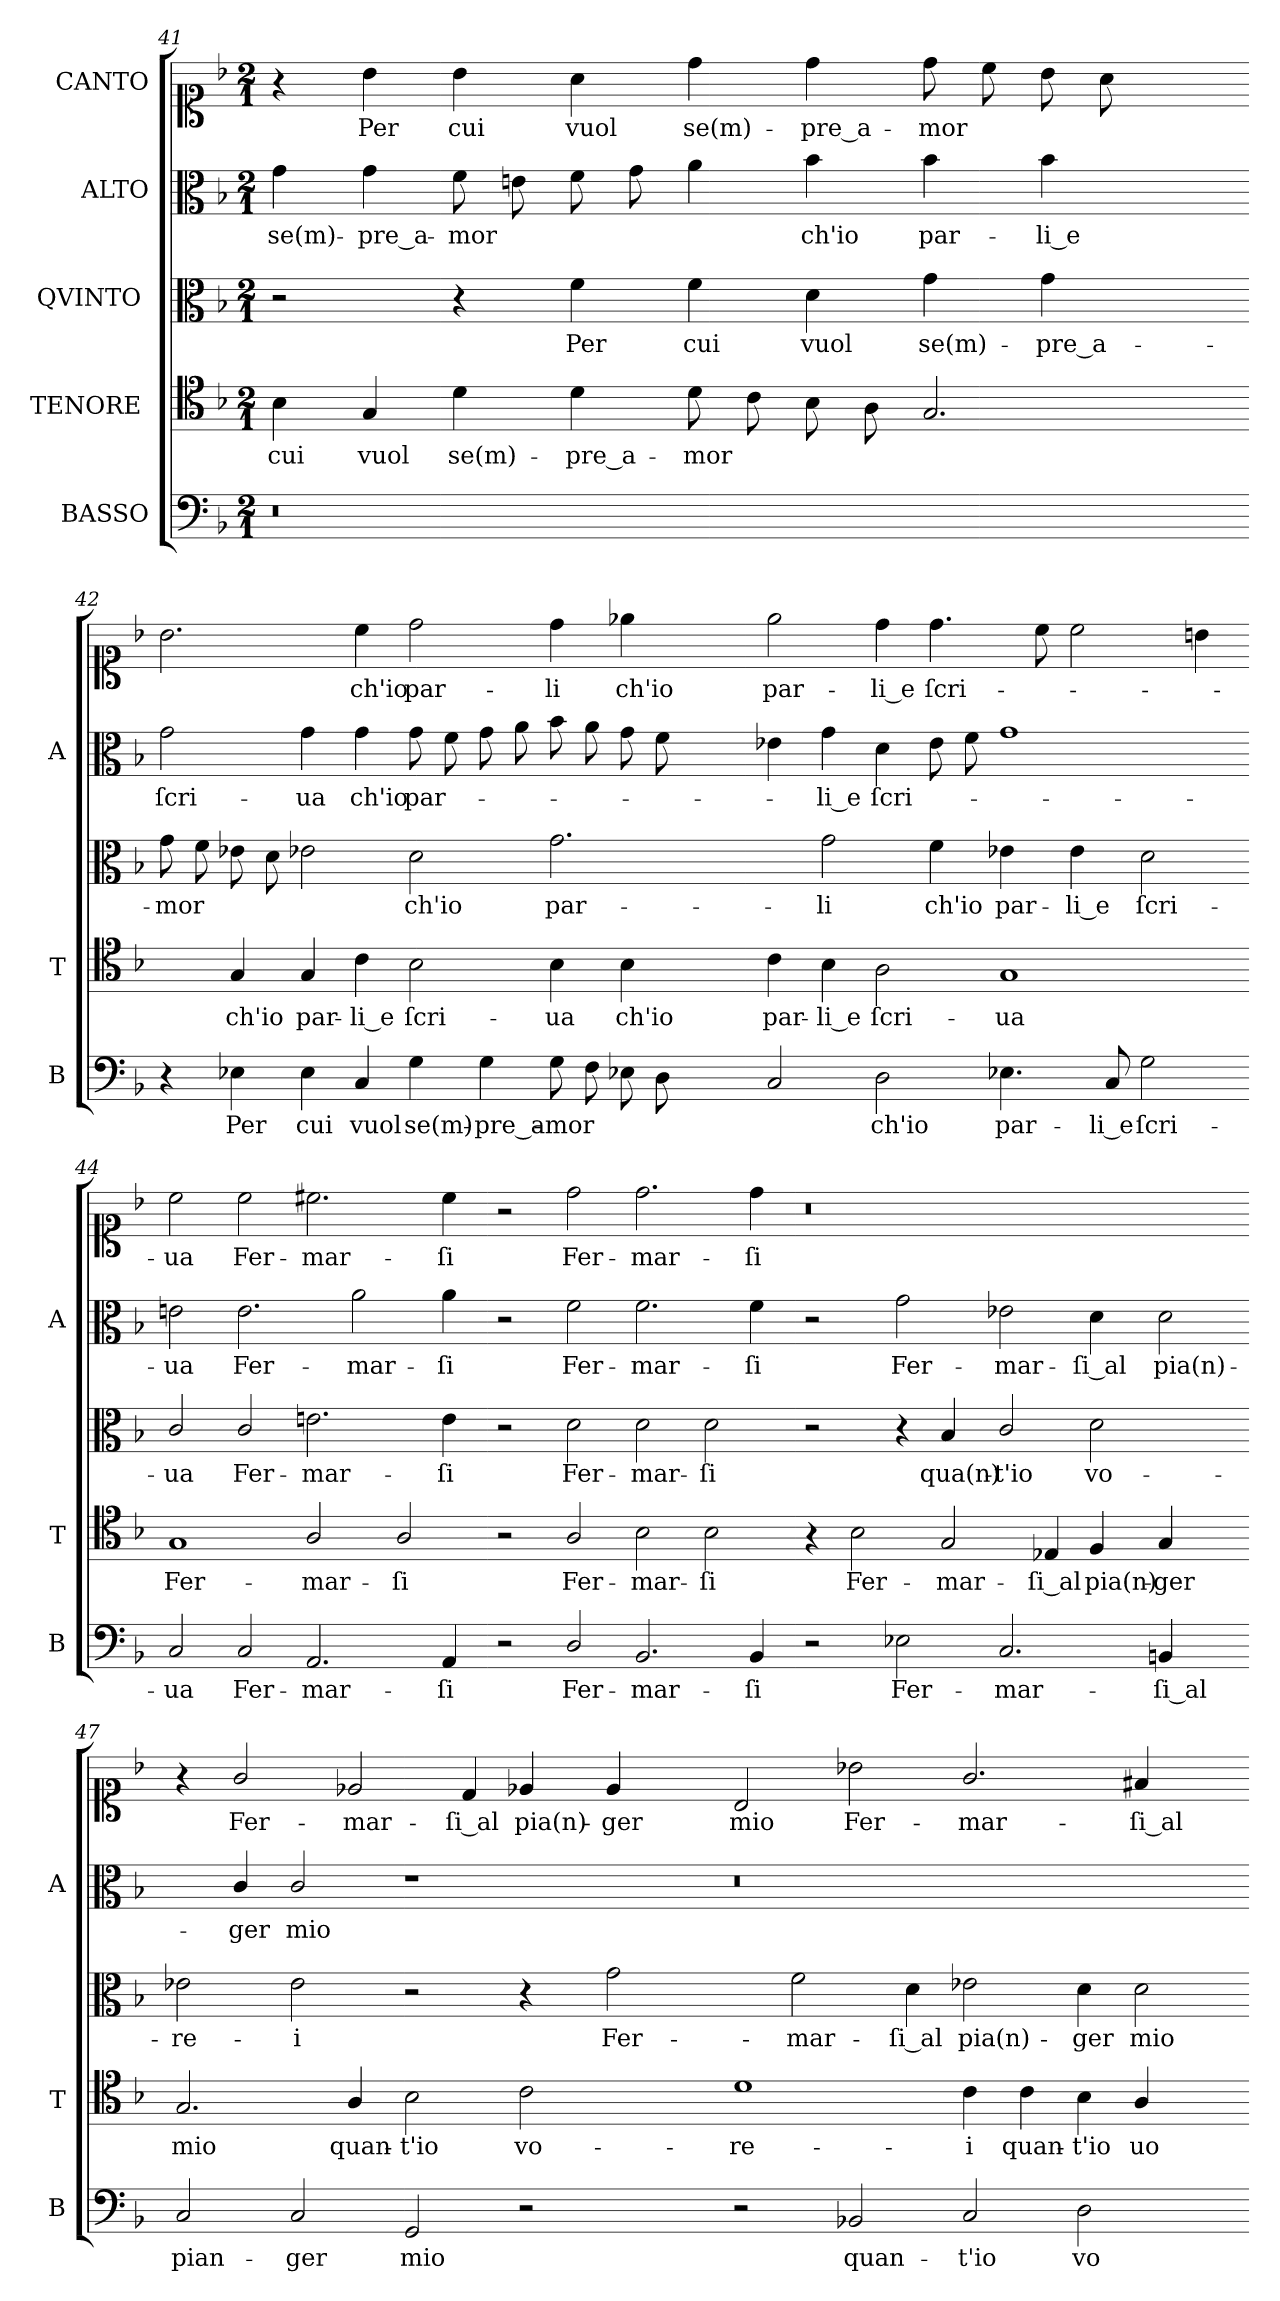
**kern	**text	**kern	**text	**kern	**text	**kern	**text	**kern	**text
*part5	*part5	*part4	*part4	*part3	*part3	*part2	*part2	*part1	*part1
*staff5	*staff5	*staff4	*staff4	*staff3	*staff3	*staff2	*staff2	*staff1	*staff1
*I"BASSO	*	*I"TENORE 	*	*I"QVINTO 	*	*I"ALTO	*	*I"CANTO	*
*I'B	*	*I'T	*	*	*	*I'A	*	*	*
*clefF4	*	*clefC4	*	*clefC3	*	*clefC3	*	*clefC1	*
*k[b-]	*	*k[b-]	*	*k[b-]	*	*k[b-]	*	*k[b-]	*
*M2/1	*	*M2/1	*	*M2/1	*	*M2/1	*	*M2/1	*
=41	=41	=41	=41	=41	=41	=41	=41	=41	=41
0r	.	4B-\	cui	2r	.	4g\	se(m)-	4r	.
.	.	4G/	vuol	.	.	4g\	-pre_a-	4b-\	Per
.	.	4d\	se(m)-	4r	.	8f\	-mor	4b-\	cui
.	.	.	.	.	.	8en\	.	.	.
.	.	4d\	-pre_a-	4f\	Per	8f\	.	4a\	vuol
.	.	.	.	.	.	8g\	.	.	.
.	.	8d\	-mor	4f\	cui	4a\	.	4dd\	se(m)-
.	.	8c\	.	.	.	.	.	.	.
.	.	8B-\	.	4d\	vuol	4b-\	ch'io	4dd\	-pre_a-
.	.	8A\	.	.	.	.	.	.	.
.	.	2.G/	.	4g\	se(m)-	4b-\	par-	8dd\	-mor
.	.	.	.	.	.	.	.	8cc\	.
.	.	.	.	4g\	-pre_a-	4b-\	-li_e	8b-\	.
.	.	.	.	.	.	.	.	8a\	.
4ryy	.	.	.	4ryy	.	4ryy	.	4ryy	.
=42-	=42-	=42-	=42-	=42-	=42-	=42-	=42-	=42-	=42-
4r	.	4ryy	.	8g\	-mor	2g\	ſcri-	2.b-\	.
.	.	.	.	8f\	.	.	.	.	.
4E-X\	Per	4G/	ch'io	8e-X\	.	.	.	.	.
.	.	.	.	8d\	.	.	.	.	.
4E-\	cui	4G/	par-	2e-X\	.	4g\	-ua	.	.
4C/	vuol	4c\	-li_e	.	.	4g\	ch'io	4cc\	ch'io
4G\	se(m)-	2B-\	ſcri-	2d\	ch'io	8g\	par-	2dd\	par-
.	.	.	.	.	.	8f\	.	.	.
4G\	-pre_a-	.	.	.	.	8g\	.	.	.
.	.	.	.	.	.	8a\	.	.	.
8G\	-mor	4B-\	-ua	2.g\	par-	8b-\	.	4dd\	-li
8F\	.	.	.	.	.	8a\	.	.	.
8E-X\	.	4B-\	ch'io	.	.	8g\	.	4ee-X\	ch'io
8D\	.	.	.	.	.	8f\	.	.	.
4ryy	.	4ryy	.	.	.	4ryy	.	4ryy	.
=43-	=43-	=43-	=43-	=43-	=43-	=43-	=43-	=43-	=43-
2C/	.	4c\	par-	4ryy	.	4e-X\	.	2ee-\	par-
.	.	4B-\	-li_e	2g\	-li	4g\	-li_e	.	.
2D\	ch'io	2A\	ſcri-	.	.	4d\	ſcri-	4dd\	-li_e
.	.	.	.	4f\	ch'io	8e-\	.	4.dd\	ſcri-
.	.	.	.	.	.	8f\	.	.	.
4.E-X\	par-	1G	-ua	4e-X\	par-	1g	.	.	.
.	.	.	.	.	.	.	.	8cc\	.
.	.	.	.	4e-\	-li_e	.	.	2cc\	.
8C/	-li_e	.	.	.	.	.	.	.	.
2G\	ſcri-	.	.	2d\	ſcri-	.	.	.	.
.	.	.	.	.	.	.	.	4bn\	.
=44-	=44-	=44-	=44-	=44-	=44-	=44-	=44-	=44-	=44-
2C/	-ua	1G	Fer-	2c/	-ua	2en\	-ua	2cc\	-ua
2C/	Fer-	.	.	2c/	Fer-	2.e\	Fer-	2cc\	Fer-
2.AA/	-mar-	2A/	-mar-	2.en\	-mar-	.	.	2.cc#X\	-mar-
.	.	.	.	.	.	2a\	-mar-	.	.
.	.	2A/	-ſi	.	.	.	.	.	.
4AA/	-ſi	.	.	4e\	-ſi	4a\	-ſi	4cc#\	-ſi
=45-	=45-	=45-	=45-	=45-	=45-	=45-	=45-	=45-	=45-
2r	.	2r	.	2r	.	2r	.	2r	.
2D/	Fer-	2A/	Fer-	2d\	Fer-	2f\	Fer-	2dd\	Fer-
2.BB-/	-mar-	2B-\	-mar-	2d\	-mar-	2.f\	-mar-	2.dd\	-mar-
.	.	2B-\	-ſi	2d\	-ſi	.	.	.	.
4BB-/	-ſi	.	.	.	.	4f\	-ſi	4dd\	-ſi
=46-	=46-	=46-	=46-	=46-	=46-	=46-	=46-	=46-	=46-
2r	.	4r	.	2r	.	2r	.	0r	.
.	.	2B-\	Fer-	.	.	.	.	.	.
2E-X\	Fer-	.	.	4r	.	2g\	Fer-	.	.
.	.	2G/	-mar-	4B-/	qua(n)-	.	.	.	.
2.C/	-mar-	.	.	2c/	-t'io	2e-X\	-mar-	.	.
.	.	4E-X/	-ſi_al	.	.	.	.	.	.
.	.	4F/	pia(n)-	2d\	vo-	4d\	-ſi_al	.	.
4BBn/	-ſi_al	4G/	-ger	.	.	2d\	pia(n)-	.	.
4ryy	.	4ryy	.	4ryy	.	.	.	4ryy	.
=47-	=47-	=47-	=47-	=47-	=47-	=47-	=47-	=47-	=47-
2C/	pian-	2.G/	mio	2e-X\	-re-	4ryy	.	4r	.
.	.	.	.	.	.	4c/	-ger	2g/	Fer-
2C/	-ger	.	.	2e-\	-i	2c/	mio	.	.
.	.	4A/	quan-	.	.	.	.	2e-X/	-mar-
2GG/	mio	2B-\	-t'io	2r	.	1r	.	.	.
.	.	.	.	.	.	.	.	4d/	-ſi_al
2r	.	2c\	vo-	4r	.	.	.	4e-X/	pia(n)-
.	.	.	.	2g\	Fer-	.	.	4e-/	-ger
4ryy	.	4ryy	.	.	.	4ryy	.	4ryy	.
=48-	=48-	=48-	=48-	=48-	=48-	=48-	=48-	=48-	=48-
2r	.	1d	-re-	4ryy	.	0r	.	2B-/	mio
.	.	.	.	2f\	-mar-	.	.	.	.
!	!	!	!	!	!	!	!	!	!LO:LY:i
2BB-X/	quan-	.	.	.	.	.	.	2b-X\	Fer-
.	.	.	.	4d\	-ſi_al	.	.	.	.
!	!	!	!	!	!	!	!	!	!LO:LY:i
2C/	-t'io	4c\	-i	2e-X\	pia(n)-	.	.	2.g/	-mar-
.	.	4c\	quan-	.	.	.	.	.	.
2D\	vo-	4B-\	-t'io	4d\	-ger	.	.	.	.
!	!	!	!	!	!	!	!	!	!LO:LY:i
.	.	4A/	uo-	2d\	mio	.	.	4f#X/	-ſi_al
4ryy	.	4ryy	.	.	.	4ryy	.	4ryy	.
=-	=-	=-	=-	=-	=-	=-	=-	=-	=-
*-	*-	*-	*-	*-	*-	*-	*-	*-	*-
